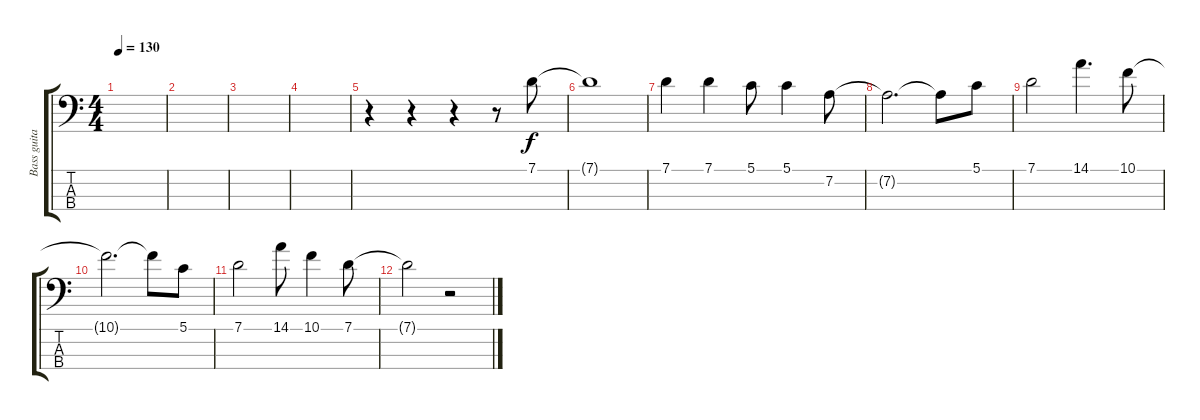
\track ("Bass guitar" "Bass guita") {instrument electricguitarclean}
\staff {score tabs}
\tuning (G2 D2 A1 E1) {hide}
\ts (4 4)
\tempo 130
\clef f4
\ks c
|
|
|
|
r.4 r.4 r.4 r.8 7.1.8 |
7.1{t}.1 |
7.1.4 7.1.4 5.1.8 5.1.4 7.2.8 |
7.2{t}.2{d} 7.2{t}.8 5.1.8 |
7.1.2 14.1.4{d} 10.1.8 |
10.1{t}.2{d} 10.1{t}.8 5.1.8 |
7.1.2 14.1.8 10.1.4 7.1.8 |
7.1{t}.2 r.2
